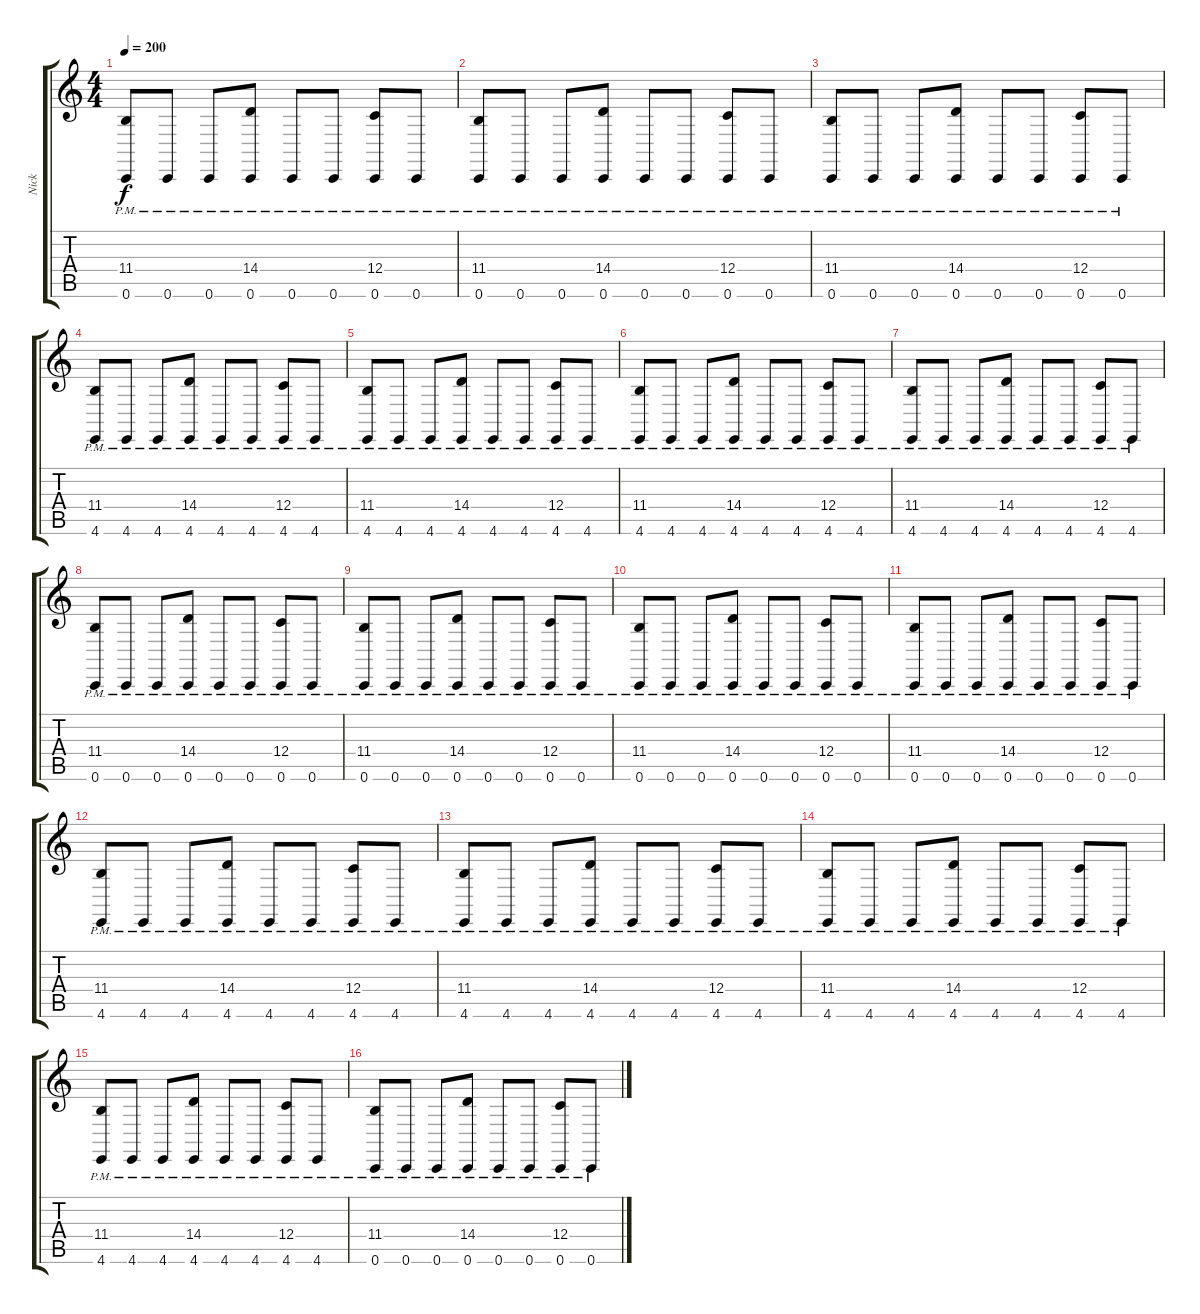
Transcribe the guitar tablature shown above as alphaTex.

\track ("Nick" "Nick") {instrument lead2sawtooth}
\staff {score tabs}
\tuning (D4 A3 F3 C3 G2 C2) {hide}
\ts (4 4)
\tempo 200
\clef g2
\ks c
(11.4 0.6{pm}).8{dy f} 0.6{pm}.8 0.6{pm}.8 (14.4 0.6{pm}).8 0.6{pm}.8 0.6{pm}.8 (12.4 0.6{pm}).8 0.6{pm}.8 |
(11.4 0.6{pm}).8 0.6{pm}.8 0.6{pm}.8 (14.4 0.6{pm}).8 0.6{pm}.8 0.6{pm}.8 (12.4 0.6{pm}).8 0.6{pm}.8 |
(11.4 0.6{pm}).8 0.6{pm}.8 0.6{pm}.8 (14.4 0.6{pm}).8 0.6{pm}.8 0.6{pm}.8 (12.4 0.6{pm}).8 0.6{pm}.8 |
(11.4 4.6{pm}).8 4.6{pm}.8 4.6{pm}.8 (14.4 4.6{pm}).8 4.6{pm}.8 4.6{pm}.8 (12.4 4.6{pm}).8 4.6{pm}.8 |
(11.4 4.6{pm}).8 4.6{pm}.8 4.6{pm}.8 (14.4 4.6{pm}).8 4.6{pm}.8 4.6{pm}.8 (12.4 4.6{pm}).8 4.6{pm}.8 |
(11.4 4.6{pm}).8 4.6{pm}.8 4.6{pm}.8 (14.4 4.6{pm}).8 4.6{pm}.8 4.6{pm}.8 (12.4 4.6{pm}).8 4.6{pm}.8 |
(11.4 4.6{pm}).8 4.6{pm}.8 4.6{pm}.8 (14.4 4.6{pm}).8 4.6{pm}.8 4.6{pm}.8 (12.4 4.6{pm}).8 4.6{pm}.8 |
(11.4 0.6{pm}).8 0.6{pm}.8 0.6{pm}.8 (14.4 0.6{pm}).8 0.6{pm}.8 0.6{pm}.8 (12.4 0.6{pm}).8 0.6{pm}.8 |
(11.4 0.6{pm}).8 0.6{pm}.8 0.6{pm}.8 (14.4 0.6{pm}).8 0.6{pm}.8 0.6{pm}.8 (12.4 0.6{pm}).8 0.6{pm}.8 |
(11.4 0.6{pm}).8 0.6{pm}.8 0.6{pm}.8 (14.4 0.6{pm}).8 0.6{pm}.8 0.6{pm}.8 (12.4 0.6{pm}).8 0.6{pm}.8 |
(11.4 0.6{pm}).8 0.6{pm}.8 0.6{pm}.8 (14.4 0.6{pm}).8 0.6{pm}.8 0.6{pm}.8 (12.4 0.6{pm}).8 0.6{pm}.8 |
(11.4 4.6{pm}).8 4.6{pm}.8 4.6{pm}.8 (14.4 4.6{pm}).8 4.6{pm}.8 4.6{pm}.8 (12.4 4.6{pm}).8 4.6{pm}.8 |
(11.4 4.6{pm}).8 4.6{pm}.8 4.6{pm}.8 (14.4 4.6{pm}).8 4.6{pm}.8 4.6{pm}.8 (12.4 4.6{pm}).8 4.6{pm}.8 |
(11.4 4.6{pm}).8 4.6{pm}.8 4.6{pm}.8 (14.4 4.6{pm}).8 4.6{pm}.8 4.6{pm}.8 (12.4 4.6{pm}).8 4.6{pm}.8 |
(11.4 4.6{pm}).8 4.6{pm}.8 4.6{pm}.8 (14.4 4.6{pm}).8 4.6{pm}.8 4.6{pm}.8 (12.4 4.6{pm}).8 4.6{pm}.8 |
(11.4 0.6{pm}).8 0.6{pm}.8 0.6{pm}.8 (14.4 0.6{pm}).8 0.6{pm}.8 0.6{pm}.8 (12.4 0.6{pm}).8 0.6{pm}.8
